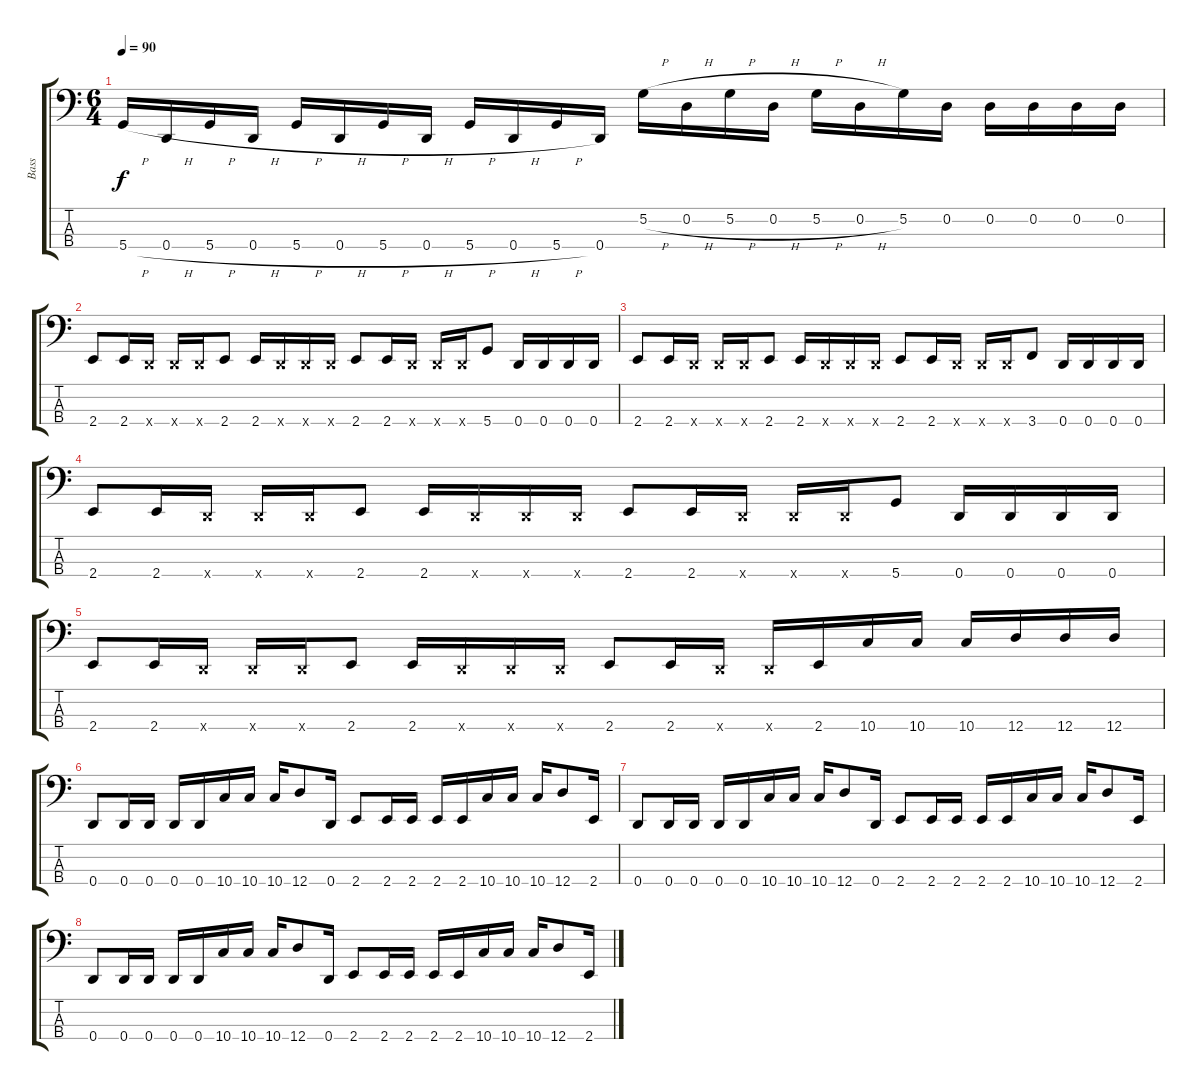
\track ("Bass" "Bass") {instrument electricbasspick}
\staff {score tabs}
\tuning (G2 D2 A1 D1) {hide}
\ts (6 4)
\tempo 90
\clef f4
\ks c
5.4{h}.16{dy f} 0.4{h}.16 5.4{h}.16 0.4{h}.16 5.4{h}.16 0.4{h}.16 5.4{h}.16 0.4{h}.16 5.4{h}.16 0.4{h}.16 5.4{h}.16 0.4.16 5.2{h}.16 0.2{h}.16 5.2{h}.16 0.2{h}.16 5.2{h}.16 0.2{h}.16 5.2.16 0.2.16 0.2.16 0.2.16 0.2.16 0.2.16 |
2.4.8 2.4.16 0.4{x}.16 0.4{x}.16 0.4{x}.16 2.4.8 2.4.16 0.4{x}.16 0.4{x}.16 0.4{x}.16 2.4.8 2.4.16 0.4{x}.16 0.4{x}.16 0.4{x}.16 5.4.8 0.4.16 0.4.16 0.4.16 0.4.16 |
2.4.8 2.4.16 0.4{x}.16 0.4{x}.16 0.4{x}.16 2.4.8 2.4.16 0.4{x}.16 0.4{x}.16 0.4{x}.16 2.4.8 2.4.16 0.4{x}.16 0.4{x}.16 0.4{x}.16 3.4.8 0.4.16 0.4.16 0.4.16 0.4.16 |
2.4.8 2.4.16 0.4{x}.16 0.4{x}.16 0.4{x}.16 2.4.8 2.4.16 0.4{x}.16 0.4{x}.16 0.4{x}.16 2.4.8 2.4.16 0.4{x}.16 0.4{x}.16 0.4{x}.16 5.4.8 0.4.16 0.4.16 0.4.16 0.4.16 |
2.4.8 2.4.16 0.4{x}.16 0.4{x}.16 0.4{x}.16 2.4.8 2.4.16 0.4{x}.16 0.4{x}.16 0.4{x}.16 2.4.8 2.4.16 0.4{x}.16 0.4{x}.16 2.4.16 10.4.16 10.4.16 10.4.16 12.4.16 12.4.16 12.4.16 |
0.4.8 0.4.16 0.4.16 0.4.16 0.4.16 10.4.16 10.4.16 10.4.16 12.4.8 0.4.16 2.4.8 2.4.16 2.4.16 2.4.16 2.4.16 10.4.16 10.4.16 10.4.16 12.4.8 2.4.16 |
0.4.8 0.4.16 0.4.16 0.4.16 0.4.16 10.4.16 10.4.16 10.4.16 12.4.8 0.4.16 2.4.8 2.4.16 2.4.16 2.4.16 2.4.16 10.4.16 10.4.16 10.4.16 12.4.8 2.4.16 |
0.4.8 0.4.16 0.4.16 0.4.16 0.4.16 10.4.16 10.4.16 10.4.16 12.4.8 0.4.16 2.4.8 2.4.16 2.4.16 2.4.16 2.4.16 10.4.16 10.4.16 10.4.16 12.4.8 2.4.16
